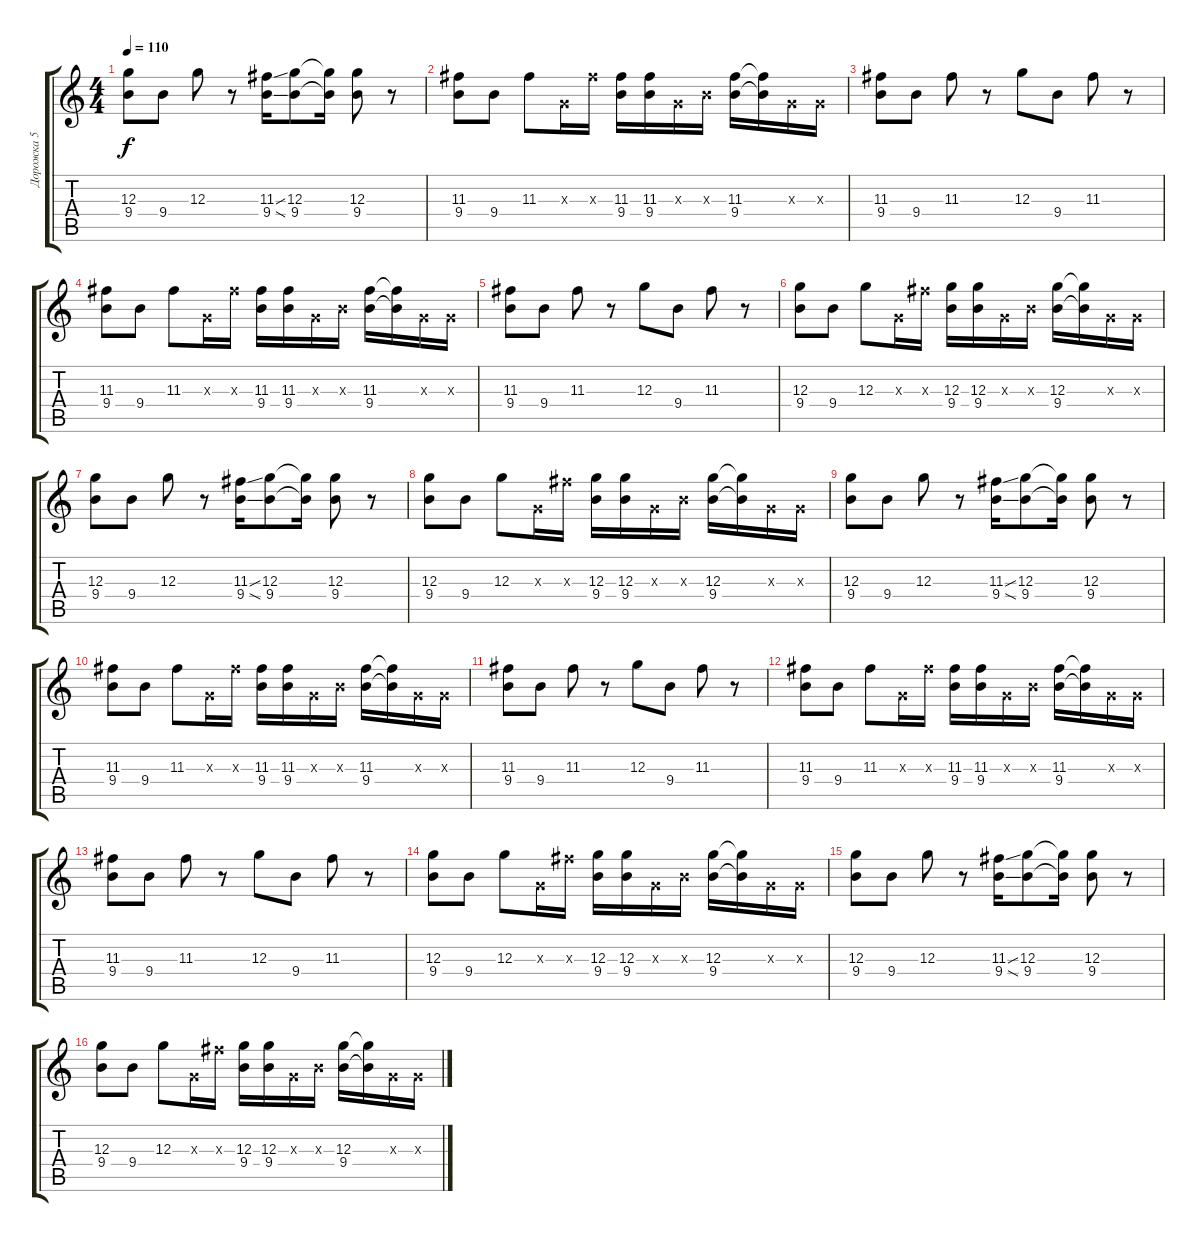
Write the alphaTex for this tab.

\track ("Дорожка 5" "Дорожка 5") {instrument acousticguitarsteel}
\staff {score tabs}
\tuning (E4 B3 G3 D3 A2 E2) {hide}
\ts (4 4)
\tempo 110
\clef g2
\ks c
(12.3 9.4).8{dy f} 9.4.8 12.3.8 r.8 (11.3{ss} 9.4{ss}).16 (12.3 9.4).8 (12.3{t} 9.4{t}).16 (12.3 9.4).8 r.8 |
(11.3 9.4).8 9.4.8 11.3.8 0.3{x}.16 11.3{x}.16 (11.3 9.4).16 (11.3 9.4).16 0.3{x}.16 4.3{x}.16 (11.3 9.4).16 (11.3{t} 9.4{t}).16 0.3{x}.16 0.3{x}.16 |
(11.3 9.4).8 9.4.8 11.3.8 r.8 12.3.8 9.4.8 11.3.8 r.8 |
(11.3 9.4).8 9.4.8 11.3.8 0.3{x}.16 11.3{x}.16 (11.3 9.4).16 (11.3 9.4).16 0.3{x}.16 4.3{x}.16 (11.3 9.4).16 (11.3{t} 9.4{t}).16 0.3{x}.16 0.3{x}.16 |
(11.3 9.4).8 9.4.8 11.3.8 r.8 12.3.8 9.4.8 11.3.8 r.8 |
(12.3 9.4).8 9.4.8 12.3.8 0.3{x}.16 11.3{x}.16 (12.3 9.4).16 (12.3 9.4).16 0.3{x}.16 4.3{x}.16 (12.3 9.4).16 (12.3{t} 9.4{t}).16 0.3{x}.16 0.3{x}.16 |
(12.3 9.4).8 9.4.8 12.3.8 r.8 (11.3{ss} 9.4{ss}).16 (12.3 9.4).8 (12.3{t} 9.4{t}).16 (12.3 9.4).8 r.8 |
(12.3 9.4).8 9.4.8 12.3.8 0.3{x}.16 11.3{x}.16 (12.3 9.4).16 (12.3 9.4).16 0.3{x}.16 4.3{x}.16 (12.3 9.4).16 (12.3{t} 9.4{t}).16 0.3{x}.16 0.3{x}.16 |
(12.3 9.4).8 9.4.8 12.3.8 r.8 (11.3{ss} 9.4{ss}).16 (12.3 9.4).8 (12.3{t} 9.4{t}).16 (12.3 9.4).8 r.8 |
(11.3 9.4).8 9.4.8 11.3.8 0.3{x}.16 11.3{x}.16 (11.3 9.4).16 (11.3 9.4).16 0.3{x}.16 4.3{x}.16 (11.3 9.4).16 (11.3{t} 9.4{t}).16 0.3{x}.16 0.3{x}.16 |
(11.3 9.4).8 9.4.8 11.3.8 r.8 12.3.8 9.4.8 11.3.8 r.8 |
(11.3 9.4).8 9.4.8 11.3.8 0.3{x}.16 11.3{x}.16 (11.3 9.4).16 (11.3 9.4).16 0.3{x}.16 4.3{x}.16 (11.3 9.4).16 (11.3{t} 9.4{t}).16 0.3{x}.16 0.3{x}.16 |
(11.3 9.4).8 9.4.8 11.3.8 r.8 12.3.8 9.4.8 11.3.8 r.8 |
(12.3 9.4).8 9.4.8 12.3.8 0.3{x}.16 11.3{x}.16 (12.3 9.4).16 (12.3 9.4).16 0.3{x}.16 4.3{x}.16 (12.3 9.4).16 (12.3{t} 9.4{t}).16 0.3{x}.16 0.3{x}.16 |
(12.3 9.4).8 9.4.8 12.3.8 r.8 (11.3{ss} 9.4{ss}).16 (12.3 9.4).8 (12.3{t} 9.4{t}).16 (12.3 9.4).8 r.8 |
(12.3 9.4).8 9.4.8 12.3.8 0.3{x}.16 11.3{x}.16 (12.3 9.4).16 (12.3 9.4).16 0.3{x}.16 4.3{x}.16 (12.3 9.4).16 (12.3{t} 9.4{t}).16 0.3{x}.16 0.3{x}.16
